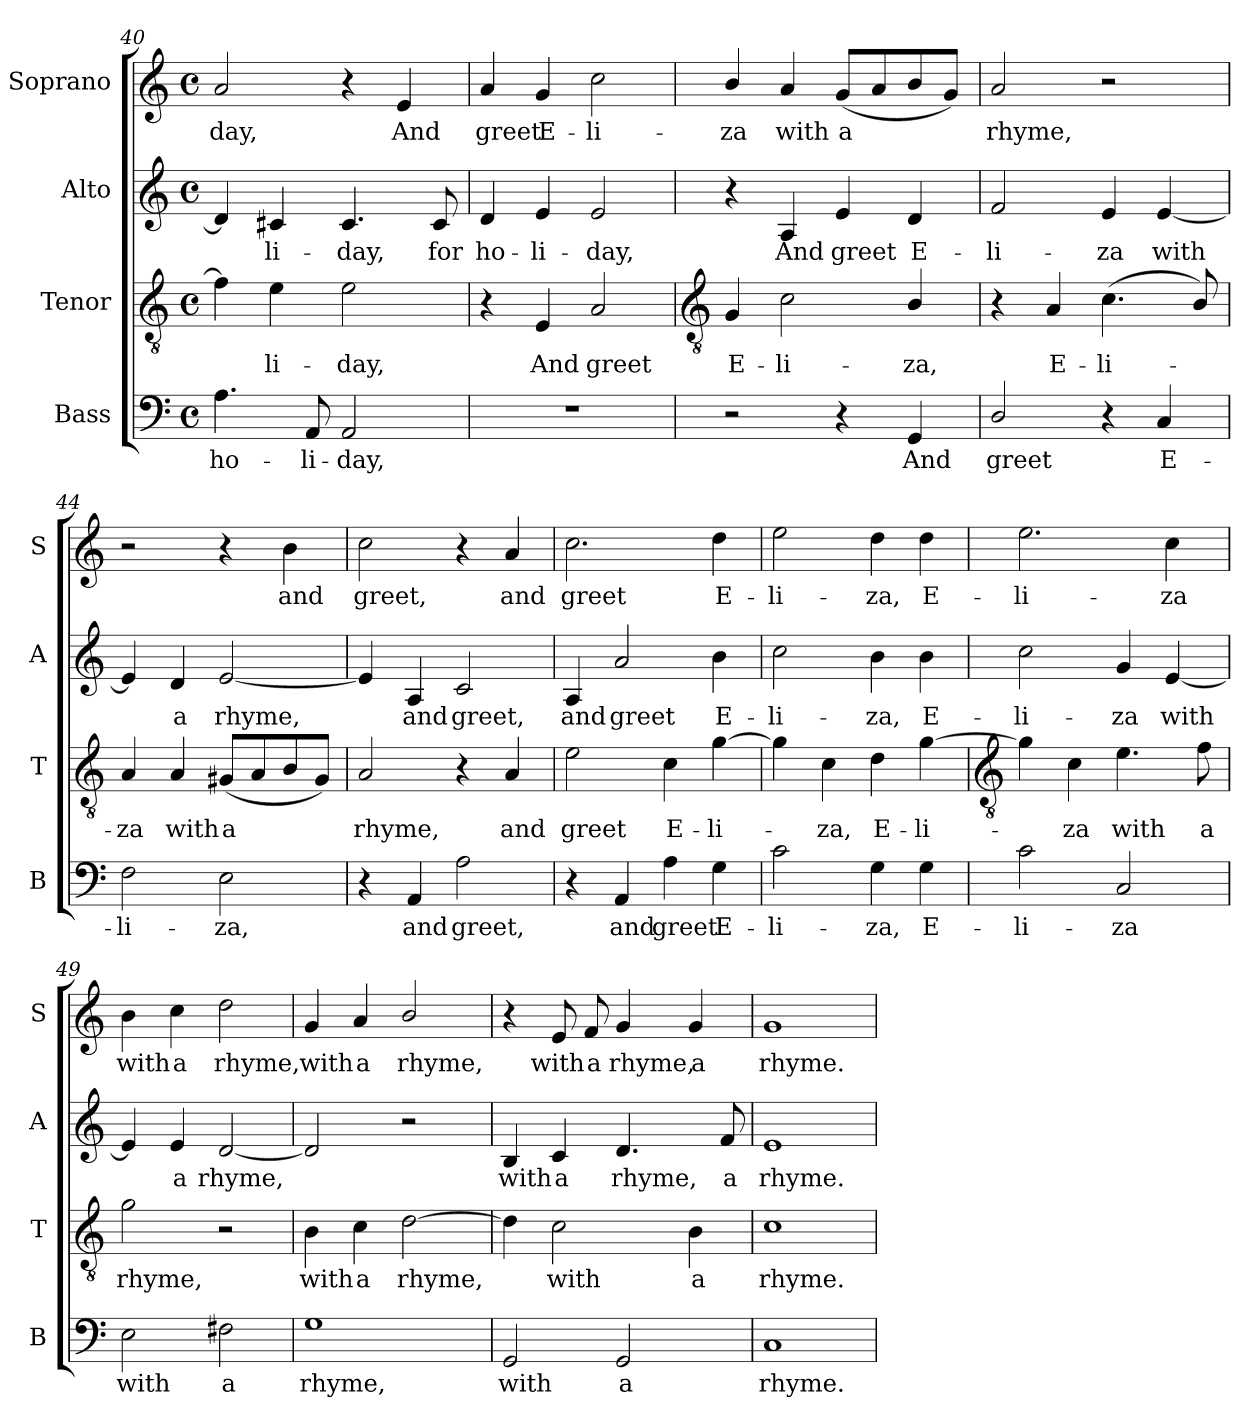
**kern	**text	**kern	**text	**kern	**text	**kern	**text
*part4	*part4	*part3	*part3	*part2	*part2	*part1	*part1
*staff4	*staff4	*staff3	*staff3	*staff2	*staff2	*staff1	*staff1
*I"Bass	*	*I"Tenor	*	*I"Alto	*	*I"Soprano	*
*I'B	*	*I'T	*	*I'A	*	*I'S	*
*clefF4	*	*clefGv2	*	*clefG2	*	*clefG2	*
*k[]	*	*k[]	*	*k[]	*	*k[]	*
*C:	*	*C:	*	*C:	*	*C:	*
*M4/4	*	*M4/4	*	*M4/4	*	*M4/4	*
*met(c)	*	*met(c)	*	*met(c)	*	*met(c)	*
=40	=40	=40	=40	=40	=40	=40	=40
!	!LO:LY:b	!	!	!	!	!	!LO:LY:b
4.A	ho-	4f]	.	4d]	.	2a	-day,
!	!	!	!LO:LY:b	!	!LO:LY:b	!	!
.	.	4e	li-	4c#X	li-	.	.
!	!LO:LY:b	!	!	!	!	!	!
8AA	-li-	.	.	.	.	.	.
!	!LO:LY:b	!	!LO:LY:b	!	!LO:LY:b	!	!
2AA	-day,	2e	-day,	4.c#	-day,	4r	.
!	!	!	!	!	!	!	!LO:LY:b
.	.	.	.	.	.	4e	And
!	!	!	!	!	!LO:LY:b	!	!
.	.	.	.	8c#	for	.	.
=41	=41	=41	=41	=41	=41	=41	=41
!	!	!	!	!	!LO:LY:b	!	!LO:LY:b
1r	.	4r	.	4d	ho-	4a	greet
!	!	!	!LO:LY:b	!	!LO:LY:b	!	!LO:LY:b
.	.	4E	And	4e	-li-	4g	E-
!	!	!	!LO:LY:b	!	!LO:LY:b	!	!LO:LY:b
.	.	2A	greet	2e	-day,	2cc	-li-
!!LO:LB:g=z
=42	=42	=42	=42	=42	=42	=42	=42
*	*	*clefGv2	*	*	*	*	*
!	!	!	!LO:LY:b	!	!	!	!LO:LY:b
2r	.	4G	E-	4r	.	4b/	-za
!	!	!	!LO:LY:b	!	!LO:LY:b	!	!LO:LY:b
.	.	2c	-li-	4A	And	4a	with
!	!	!	!	!	!LO:LY:b	!	!LO:LY:b
4r	.	.	.	4e	greet	(<8gL	a
.	.	.	.	.	.	8a	.
!	!LO:LY:b	!	!LO:LY:b	!	!LO:LY:b	!	!
4GG	And	4B/	-za,	4d	E-	8b	.
.	.	.	.	.	.	8gJ)	.
=43	=43	=43	=43	=43	=43	=43	=43
!	!LO:LY:b	!	!	!	!LO:LY:b	!	!LO:LY:b
2D/	greet	4r	.	2f	-li-	2a	rhyme,
!	!	!	!LO:LY:b	!	!	!	!
.	.	4A	E-	.	.	.	.
!	!	!	!LO:LY:b	!	!LO:LY:b	!	!
4r	.	(<4.c	-li-	4e	-za	2r	.
!	!LO:LY:b	!	!	!	!LO:LY:b	!	!
4C	E-	.	.	[4e	with	.	.
.	.	8B/)	.	.	.	.	.
=44	=44	=44	=44	=44	=44	=44	=44
!	!LO:LY:b	!	!LO:LY:b	!	!	!	!
2F	-li-	4A	za	4e]	.	2r	.
!	!	!	!LO:LY:b	!	!LO:LY:b	!	!
.	.	4A	with	4d	a	.	.
!	!LO:LY:b	!	!LO:LY:b	!	!LO:LY:b	!	!
2E	-za,	(<8G#XL	a	[2e	rhyme,	4r	.
.	.	8A	.	.	.	.	.
!	!	!	!	!	!	!	!LO:LY:b
.	.	8B	.	.	.	4b	and
.	.	8G#J)	.	.	.	.	.
=45	=45	=45	=45	=45	=45	=45	=45
!	!	!	!LO:LY:b	!	!	!	!LO:LY:b
4r	.	2A	rhyme,	4e]	.	2cc	greet,
!	!LO:LY:b	!	!	!	!LO:LY:b	!	!
4AA	and	.	.	4A	and	.	.
!	!LO:LY:b	!	!	!	!LO:LY:b	!	!
2A	greet,	4r	.	2c	greet,	4r	.
!	!	!	!LO:LY:b	!	!	!	!LO:LY:b
.	.	4A	and	.	.	4a	and
=46	=46	=46	=46	=46	=46	=46	=46
!	!	!	!LO:LY:b	!	!LO:LY:b	!	!LO:LY:b
4r	.	2e	greet	4A	and	2.cc	greet
!	!LO:LY:b	!	!	!	!LO:LY:b	!	!
4AA	and	.	.	2a	greet	.	.
!	!LO:LY:b	!	!LO:LY:b	!	!	!	!
4A	greet	4c	E-	.	.	.	.
!	!LO:LY:b	!	!LO:LY:b	!	!LO:LY:b	!	!LO:LY:b
4G	E-	[4g	-li-	4b	E-	4dd	E-
=47	=47	=47	=47	=47	=47	=47	=47
!	!LO:LY:b	!	!	!	!LO:LY:b	!	!LO:LY:b
2c	-li-	4g]	.	2cc	-li-	2ee	-li-
!	!	!	!LO:LY:b	!	!	!	!
.	.	4c	za,	.	.	.	.
!	!LO:LY:b	!	!LO:LY:b	!	!LO:LY:b	!	!LO:LY:b
4G	-za,	4d	E-	4b	-za,	4dd	-za,
!	!LO:LY:b	!	!LO:LY:b	!	!LO:LY:b	!	!LO:LY:b
4G	E-	[4g	-li-	4b	E-	4dd	E-
!!LO:LB:g=z
=48	=48	=48	=48	=48	=48	=48	=48
*	*	*clefGv2	*	*	*	*	*
!	!LO:LY:b	!	!	!	!LO:LY:b	!	!LO:LY:b
2c	-li-	4g]	.	2cc	-li-	2.ee	-li-
!	!	!	!LO:LY:b	!	!	!	!
.	.	4c	za	.	.	.	.
!	!LO:LY:b	!	!LO:LY:b	!	!LO:LY:b	!	!
2C	-za	4.e	with	4g	-za	.	.
!	!	!	!	!	!LO:LY:b	!	!LO:LY:b
.	.	.	.	[4e	with	4cc	-za
!	!	!	!LO:LY:b	!	!	!	!
.	.	8f	a	.	.	.	.
=49	=49	=49	=49	=49	=49	=49	=49
!	!LO:LY:b	!	!LO:LY:b	!	!	!	!LO:LY:b
2E	with	2g	rhyme,	4e]	.	4b	with
!	!	!	!	!	!LO:LY:b	!	!LO:LY:b
.	.	.	.	4e	a	4cc	a
!	!LO:LY:b	!	!	!	!LO:LY:b	!	!LO:LY:b
2F#X	a	2r	.	[2d	rhyme,	2dd	rhyme,
=50	=50	=50	=50	=50	=50	=50	=50
!	!LO:LY:b	!	!LO:LY:b	!	!	!	!LO:LY:b
1G	rhyme,	4B	with	2d]	.	4g	with
!	!	!	!LO:LY:b	!	!	!	!LO:LY:b
.	.	4c	a	.	.	4a	a
!	!	!	!LO:LY:b	!	!	!	!LO:LY:b
.	.	[2d	rhyme,	2r	.	2b/	rhyme,
=51	=51	=51	=51	=51	=51	=51	=51
!	!LO:LY:b	!	!	!	!LO:LY:b	!	!
2GG	with	4d]	.	4B	with	4r	.
!	!	!	!LO:LY:b	!	!LO:LY:b	!	!LO:LY:b
.	.	2c	with	4c	a	8e	with
!	!	!	!	!	!	!	!LO:LY:b
.	.	.	.	.	.	8f	a
!	!LO:LY:b	!	!	!	!LO:LY:b	!	!LO:LY:b
2GG	a	.	.	4.d	rhyme,	4g	rhyme,
!	!	!	!LO:LY:b	!	!	!	!LO:LY:b
.	.	4B	a	.	.	4g	a
!	!	!	!	!	!LO:LY:b	!	!
.	.	.	.	8f	a	.	.
=52	=52	=52	=52	=52	=52	=52	=52
!	!LO:LY:b	!	!LO:LY:b	!	!LO:LY:b	!	!LO:LY:b
1C	rhyme.	1c	rhyme.	1e	rhyme.	1g	rhyme.
=	=	=	=	=	=	=	=
*-	*-	*-	*-	*-	*-	*-	*-
